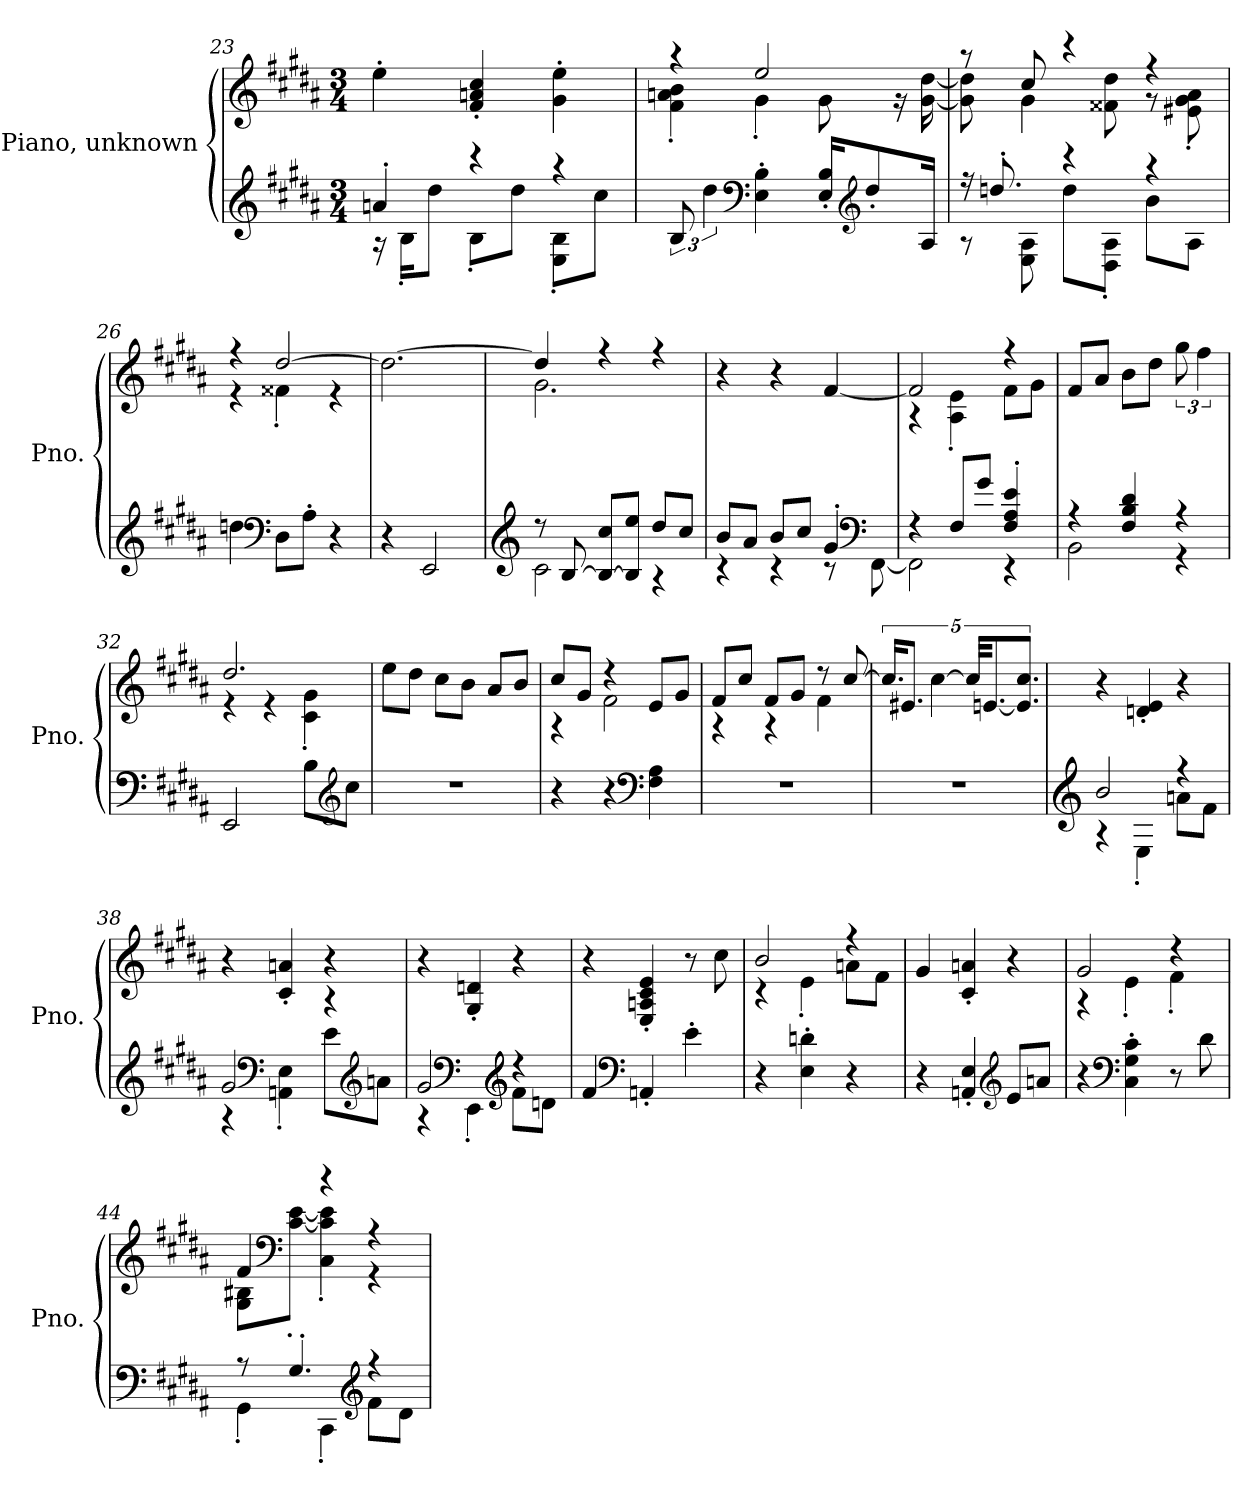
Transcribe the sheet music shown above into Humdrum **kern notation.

**kern	**kern
*part1	*part1
*staff2	*staff1
*I"Piano, unknown	*
*I'Pno.	*
*clefG2	*clefG2
*k[f#c#g#d#a#]	*k[f#c#g#d#a#]
*M3/4	*M3/4
=23	=23
*^	*
4an'/	16r	4ee'\
.	16B'\KL	.
.	8dd#\J	.
4r	8B'\L	4f#/' 4an/' 4cc#/'
.	8dd#\J	.
4r	8E\' 8B\'L	4g#\' 4ee\'
.	8cc#\J	.
*v	*v	*
=24	=24
*	*^
12B/	4r	4f#\' 4an\' 4b\'
6dd#\	.	.
*clefF4	*	*
4E\' 4B\'	2ee/	4g#'\
16E/' 16B/'KL	.	8g#\
*clefG2	*	*
8dd#'/	.	.
.	.	16r
16A#/Jk	.	[16g#\ [16dd#\
=25	=25	=25
*^	*	*
16r	8r	8r	8g#\] 8dd#\]
8.ddn'/	.	.	.
.	8E\ 8A#\	8cc#/	4g#\
4r	8dd\L	4r	.
.	8D#\' 8A#\'J	.	8f##X\ 8dd#\
4r	8b\L	4r	8r
.	8A#\J	.	8e#X\' 8g#\' 8a#\'
*v	*v	*	*
!!LO:LB:g=z	!!
=26	=26	=26
4ddn\	4r	4r
*clefF4	*	*
8D#\L	[2dd#/	4f##X'\
8A#'\J	.	.
4r	.	4r
*	*v	*v
=27	=27
4r	2.dd#\_
2EE/	.
=28	=28
*clefG2	*
*^	*^
8r	2c#\	4dd#/]	2.g#\
[8B/	.	.	.
8B/_ 8cc#/L	.	4r	.
8B/] 8ee/J	.	.	.
8dd#/L	4r	4r	.
8cc#/J	.	.	.
*	*	*v	*v
=29	=29	=29
8b/L	4r	4r
8a#/J	.	.
8b/L	4r	4r
8cc#/J	.	.
4g#'/	8r	[4f#/
*clefF4	*	*
.	[8FF#\	.
=30	=30	=30
*	*	*^
4r	2FF#\]	2f#/]	4r
8F#/L	.	.	4A#\' 4e\'
8g#/J	.	.	.
4F#/' 4A#/' 4e/'	4r	4r	8f#\L
.	.	.	8g#\J
*	*	*v	*v
=31	=31	=31
4r	2BB\	8f#/L
.	.	8a#/J
4F#/ 4B/ 4d#/	.	8b\L
.	.	8dd#\J
4r	4r	12gg#\
.	.	6ff#\
*v	*v	*
!!LO:LB:g=z
=32	=32
*	*^
2EE/	2.dd#/	4r
.	.	4r
8B\L	.	4c#\' 4g#\'
*clefG2	*	*
8cc#\J	.	.
*	*v	*v
=33	=33
2.r	8ee\L
.	8dd#\J
.	8cc#\L
.	8b\J
.	8a#/L
.	8b/J
=34	=34
*	*^
4r	8cc#/L	4r
.	8g#/J	.
4r	4r	2f#\
*clefF4	*	*
4F#\ 4A#\	8e/L	.
.	8g#/J	.
=35	=35	=35
2.r	8f#/L	4r
.	8cc#/J	.
.	8f#/L	4r
.	8g#/J	.
.	8r	4f#\
.	[8cc#/	.
*	*v	*v
=36	=36
2.r	20.cc#/KL]
.	10.e#X/J
.	[5cc#\
.	40cc#/KKL]
.	[10.en/
.	10.e/] 10.cc#/J
!!LO:LB:g=z
=37	=37
*clefG2	*
*^	*
2b/	4r	4r
.	4E'\	4dn/' 4e/'
4r	8an\L	4r
.	8f#\J	.
=38	=38	=38
2g#/	4r	4r
*clefF4	*	*
.	4AAn\' 4E\'	4c#/' 4an/'
4r	8e\L	4r
*clefG2	*	*
.	8an\J	.
=39	=39	=39
2g#/	4r	4r
*clefF4	*	*
.	4EE'\	4G#/' 4dn/'
*clefG2	*	*
4r	8f#\L	4r
.	8dn\J	.
*v	*v	*
=40	=40
4f#/	4r
*clefF4	*
4AAn'/	4E/' 4An/' 4c#/' 4e/'
4e'\	8r
.	8cc#\
=41	=41
*	*^
4r	2b/	4r
4E\' 4dn\'	.	4e'\
4r	4r	8an\L
.	.	8f#\J
*	*v	*v
!!LO:LB:g=z
=42	=42
4r	4g#/
4AAn/' 4E/'	4c#/' 4an/'
*clefG2	*
8e/L	4r
8an/J	.
=43	=43
*	*^
4r	2g#/	4r
*clefF4	*	*
4C#\' 4G#\' 4c#\'	.	4e'\
8r	4r	4f#'\
8d#\	.	.
=44	=44	=44
*^	*	*
8r	4GG#'\	4f#/	8G#\ 8B#X\L
*	*	*clefF4	*
4.G#'/	.	.	[8c#\' [8e\'J
.	4CC#'\	4r	4C#\' 4c#\]' 4e\]'
*clefG2	*	*	*
4r	8f#\L	4r	4r
.	8d#\J	.	.
*v	*v	*	*
*	*v	*v
=	=
*-	*-
